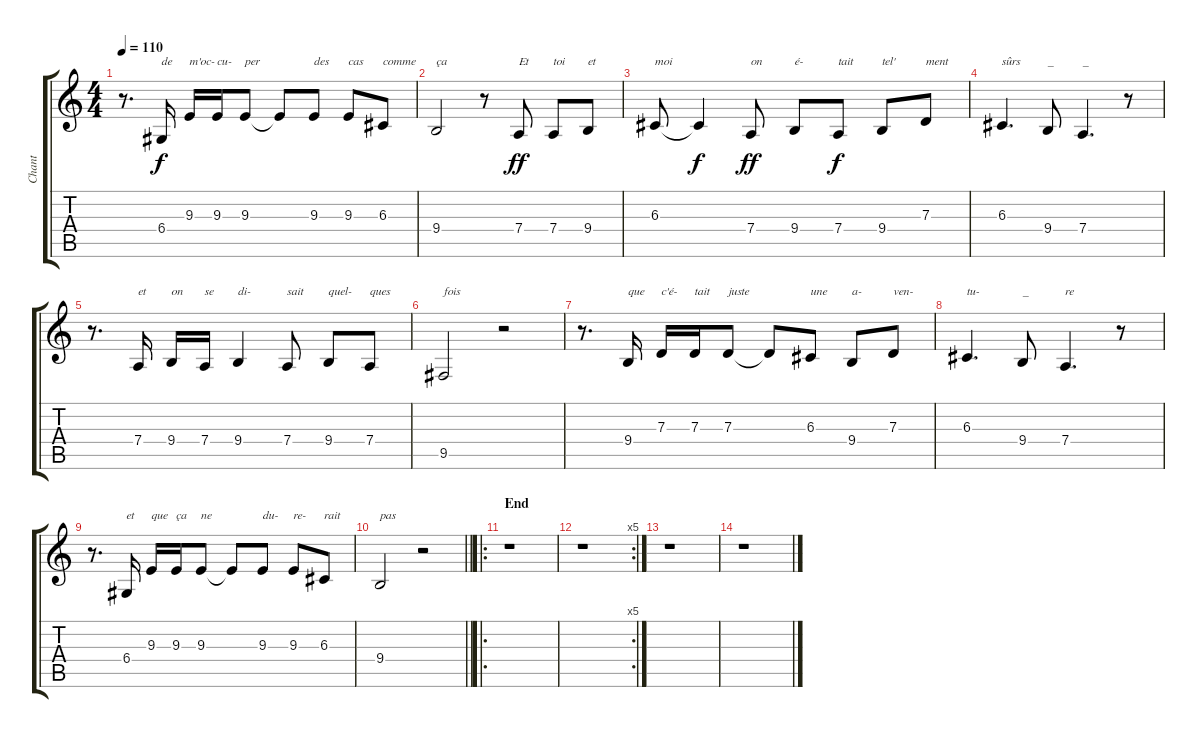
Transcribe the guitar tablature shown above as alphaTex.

\track ("Chant" "Chant") {instrument tenorsax}
\staff {score tabs}
\tuning (E4 B3 G3 D3 A2 E2) {hide}
\ts (4 4)
\tempo 110
\clef g2
\ks c
r.8{d dy f} 6.4.16{txt "de"} 9.3.16{txt "m'oc-"} 9.3.16{txt "cu-"} 9.3.8{txt "per"} 9.3{t}.8 9.3.8{txt "des"} 9.3.8{txt "cas"} 6.3.8{txt "comme"} |
9.4.2{txt "ça"} r.8 7.4.8{txt "Et" dy ff} 7.4.8{txt "toi"} 9.4.8{txt "et"} |
6.3.8{txt "moi"} 6.3{t}.4{dy f} 7.4.8{txt "on" dy ff} 9.4.8{txt "é-"} 7.4.8{txt "tait" dy f} 9.4.8{txt "tel'"} 7.3.8{txt "ment"} |
6.3.4{d txt "sûrs"} 9.4.8{txt "_"} 7.4.4{d txt "_"} r.8 |
r.8{d} 7.4.16{txt "et"} 9.4.16{txt "on"} 7.4.16{txt "se"} 9.4.4{txt "di-"} 7.4.8{txt "sait"} 9.4.8{txt "quel-"} 7.4.8{txt "ques"} |
9.5.2{txt "fois"} r.2 |
r.8{d} 9.4.16{txt "que"} 7.3.16{txt "c'é-"} 7.3.16{txt "tait"} 7.3.8{txt "juste"} 7.3{t}.8 6.3.8{txt "une"} 9.4.8{txt "a-"} 7.3.8{txt "ven-"} |
6.3.4{d txt "tu-"} 9.4.8{txt "_"} 7.4.4{d txt "re"} r.8 |
r.8{d} 6.4.16{txt "et"} 9.3.16{txt "que"} 9.3.16{txt "ça"} 9.3.8{txt "ne"} 9.3{t}.8 9.3.8{txt "du-"} 9.3.8{txt "re-"} 6.3.8{txt "rait"} |
\barLineRight lightlight
9.4.2{txt "pas"} r.2 |
\ro
\section ("" "End")
r.1 |
\rc 5
r.1 |
r.1 |
r.1
